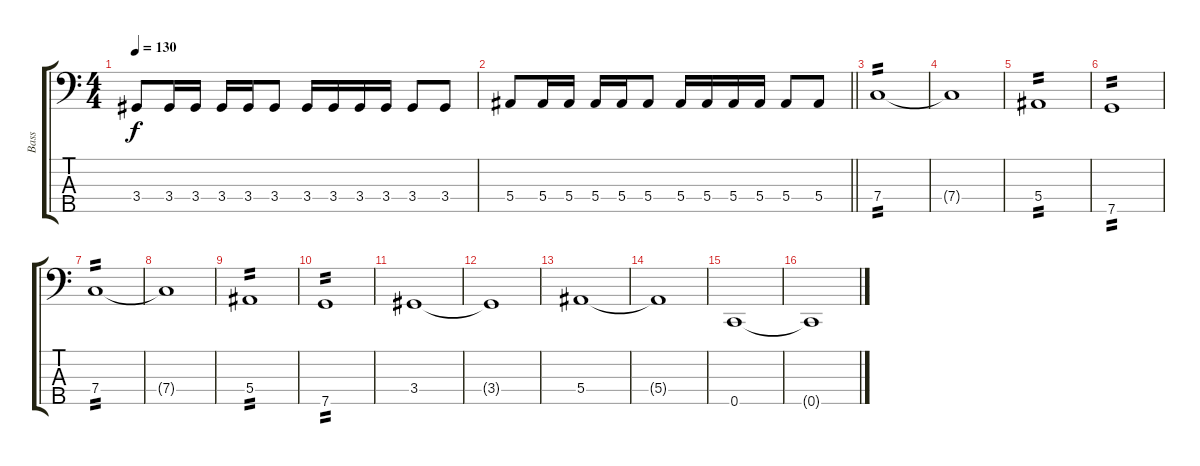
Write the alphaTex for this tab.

\track ("Bass" "Bass") {instrument electricbasspick}
\staff {score tabs}
\tuning (Ab2 Eb2 Bb1 F1 C1) {hide}
\ts (4 4)
\tempo 130
\clef f4
\ks c
3.4.8{dy f} 3.4.16 3.4.16 3.4.16 3.4.16 3.4.8 3.4.16 3.4.16 3.4.16 3.4.16 3.4.8 3.4.8 |
\barLineRight lightlight
5.4.8 5.4.16 5.4.16 5.4.16 5.4.16 5.4.8 5.4.16 5.4.16 5.4.16 5.4.16 5.4.8 5.4.8 |
7.4.1{tp 2} |
7.4{t}.1 |
5.4.1{tp 2} |
7.5.1{tp 2} |
7.4.1{tp 2} |
7.4{t}.1 |
5.4.1{tp 2} |
7.5.1{tp 2} |
3.4.1 |
3.4{t}.1 |
5.4.1 |
5.4{t}.1 |
0.5.1 |
0.5{t}.1
